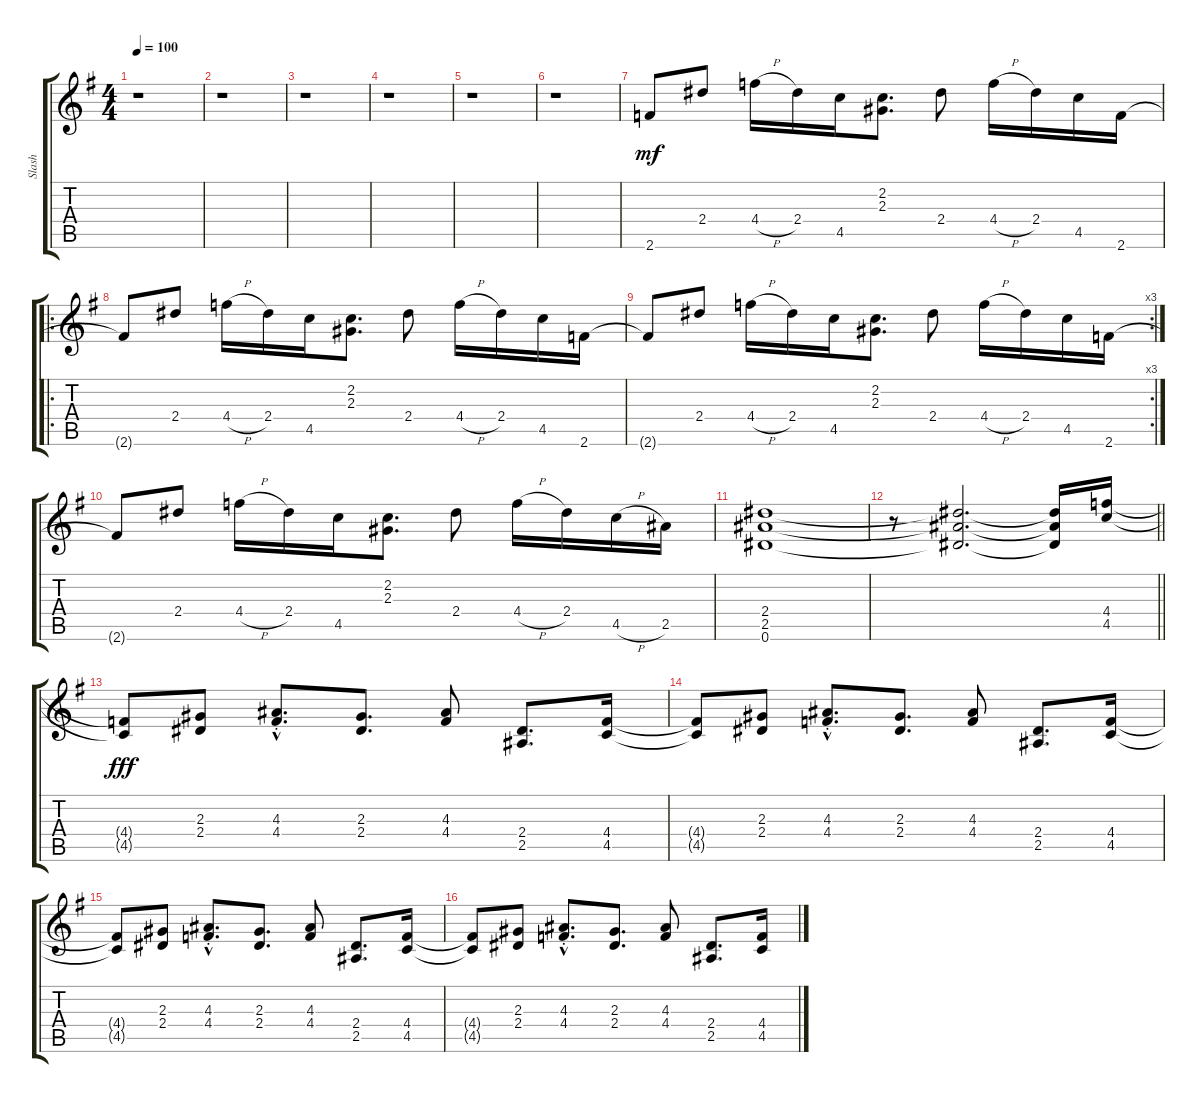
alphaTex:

\track ("Slash" "Slash") {instrument distortionguitar}
\staff {score tabs}
\tuning (Eb4 Bb3 Gb3 Db3 Ab2 Eb2) {hide}
\ts (4 4)
\tempo 100
\clef g2
\ks g
r.1{dy mf} |
r.1 |
r.1 |
r.1 |
r.1 |
r.1 |
2.6.8{ot 8vb} 2.4.8{ot 8vb} 4.4{h}.16{ot 8vb} 2.4.16{ot 8vb} 4.5.16{ot 8vb} (2.2 2.3).8{d} 2.4.8{ot 8vb} 4.4{h}.16{ot 8vb} 2.4.16{ot 8vb} 4.5.16{ot 8vb} 2.6.16{ot 8vb} |
\ro
2.6{t}.8{ot 8vb} 2.4.8{ot 8vb} 4.4{h}.16{ot 8vb} 2.4.16{ot 8vb} 4.5.16{ot 8vb} (2.2 2.3).8{d} 2.4.8{ot 8vb} 4.4{h}.16{ot 8vb} 2.4.16{ot 8vb} 4.5.16{ot 8vb} 2.6.16{ot 8vb} |
\rc 3
2.6{t}.8{ot 8vb} 2.4.8{ot 8vb} 4.4{h}.16{ot 8vb} 2.4.16{ot 8vb} 4.5.16{ot 8vb} (2.2 2.3).8{d} 2.4.8{ot 8vb} 4.4{h}.16{ot 8vb} 2.4.16{ot 8vb} 4.5.16{ot 8vb} 2.6.16{ot 8vb} |
2.6{t}.8{ot 8vb} 2.4.8{ot 8vb} 4.4{h}.16{ot 8vb} 2.4.16{ot 8vb} 4.5.16{ot 8vb} (2.2 2.3).8{d} 2.4.8{ot 8vb} 4.4{h}.16{ot 8vb} 2.4.16{ot 8vb} 4.5{h}.16{ot 8vb} 2.5.16{ot 8vb} |
(2.4 2.5 0.6).1{ot 8vb} |
\barLineRight lightlight
r.8 (2.4{t} 2.5{t} 0.6{t}).2{d ot 8vb} (2.4{t} 2.5{t} 0.6{t}).16{ot 8vb} (4.4 4.5).16{ot 8vb} |
(4.4{t} 4.5{t}).8{dy fff} (2.3 2.4).8 (4.3{hac st} 4.4{hac st}).8{d} (2.3 2.4).8{d} (4.3 4.4).8 (2.4 2.5).8{d} (4.4 4.5).16 |
(4.4{t} 4.5{t}).8 (2.3 2.4).8 (4.3{hac st} 4.4{hac st}).8{d} (2.3 2.4).8{d} (4.3 4.4).8 (2.4 2.5).8{d} (4.4 4.5).16 |
(4.4{t} 4.5{t}).8 (2.3 2.4).8 (4.3{hac st} 4.4{hac st}).8{d} (2.3 2.4).8{d} (4.3 4.4).8 (2.4 2.5).8{d} (4.4 4.5).16 |
(4.4{t} 4.5{t}).8 (2.3 2.4).8 (4.3{hac st} 4.4{hac st}).8{d} (2.3 2.4).8{d} (4.3 4.4).8 (2.4 2.5).8{d} (4.4 4.5).16
